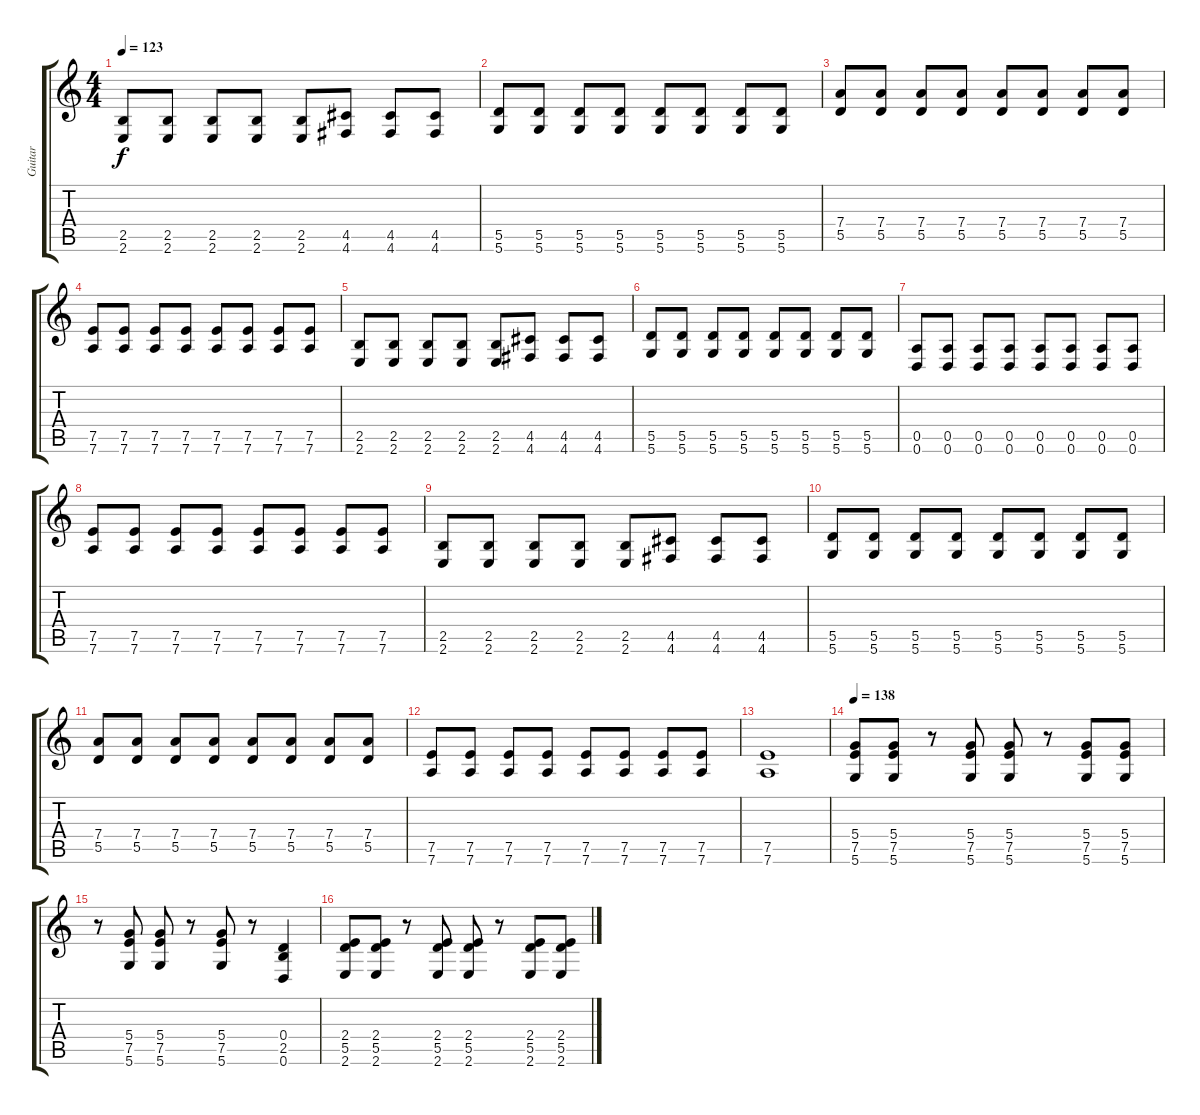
\track ("Guitar" "Guitar") {instrument distortionguitar}
\staff {score tabs}
\tuning (E4 B3 G3 D3 A2 D2) {hide}
\ts (4 4)
\tempo 123
\clef g2
\ks c
(2.5 2.6).8{dy f} (2.5 2.6).8 (2.5 2.6).8 (2.5 2.6).8 (2.5 2.6).8 (4.5 4.6).8 (4.5 4.6).8 (4.5 4.6).8 |
(5.5 5.6).8 (5.5 5.6).8 (5.5 5.6).8 (5.5 5.6).8 (5.5 5.6).8 (5.5 5.6).8 (5.5 5.6).8 (5.5 5.6).8 |
(7.4 5.5).8 (7.4 5.5).8 (7.4 5.5).8 (7.4 5.5).8 (7.4 5.5).8 (7.4 5.5).8 (7.4 5.5).8 (7.4 5.5).8 |
(7.5 7.6).8 (7.5 7.6).8 (7.5 7.6).8 (7.5 7.6).8 (7.5 7.6).8 (7.5 7.6).8 (7.5 7.6).8 (7.5 7.6).8 |
(2.5 2.6).8 (2.5 2.6).8 (2.5 2.6).8 (2.5 2.6).8 (2.5 2.6).8 (4.5 4.6).8 (4.5 4.6).8 (4.5 4.6).8 |
(5.5 5.6).8 (5.5 5.6).8 (5.5 5.6).8 (5.5 5.6).8 (5.5 5.6).8 (5.5 5.6).8 (5.5 5.6).8 (5.5 5.6).8 |
(0.5 0.6).8 (0.5 0.6).8 (0.5 0.6).8 (0.5 0.6).8 (0.5 0.6).8 (0.5 0.6).8 (0.5 0.6).8 (0.5 0.6).8 |
(7.5 7.6).8 (7.5 7.6).8 (7.5 7.6).8 (7.5 7.6).8 (7.5 7.6).8 (7.5 7.6).8 (7.5 7.6).8 (7.5 7.6).8 |
(2.5 2.6).8 (2.5 2.6).8 (2.5 2.6).8 (2.5 2.6).8 (2.5 2.6).8 (4.5 4.6).8 (4.5 4.6).8 (4.5 4.6).8 |
(5.5 5.6).8 (5.5 5.6).8 (5.5 5.6).8 (5.5 5.6).8 (5.5 5.6).8 (5.5 5.6).8 (5.5 5.6).8 (5.5 5.6).8 |
(7.4 5.5).8 (7.4 5.5).8 (7.4 5.5).8 (7.4 5.5).8 (7.4 5.5).8 (7.4 5.5).8 (7.4 5.5).8 (7.4 5.5).8 |
(7.5 7.6).8 (7.5 7.6).8 (7.5 7.6).8 (7.5 7.6).8 (7.5 7.6).8 (7.5 7.6).8 (7.5 7.6).8 (7.5 7.6).8 |
(7.5 7.6).1{volume 5} |
\tempo 138
(5.4 7.5 5.6).8{volume 14} (5.4 7.5 5.6).8 r.8 (5.4 7.5 5.6).8 (5.4 7.5 5.6).8 r.8 (5.4 7.5 5.6).8 (5.4 7.5 5.6).8 |
r.8 (5.4 7.5 5.6).8 (5.4 7.5 5.6).8 r.8 (5.4 7.5 5.6).8 r.8 (0.4 2.5 0.6).4 |
(2.4 5.5 2.6).8 (2.4 5.5 2.6).8 r.8 (2.4 5.5 2.6).8 (2.4 5.5 2.6).8 r.8 (2.4 5.5 2.6).8 (2.4 5.5 2.6).8
